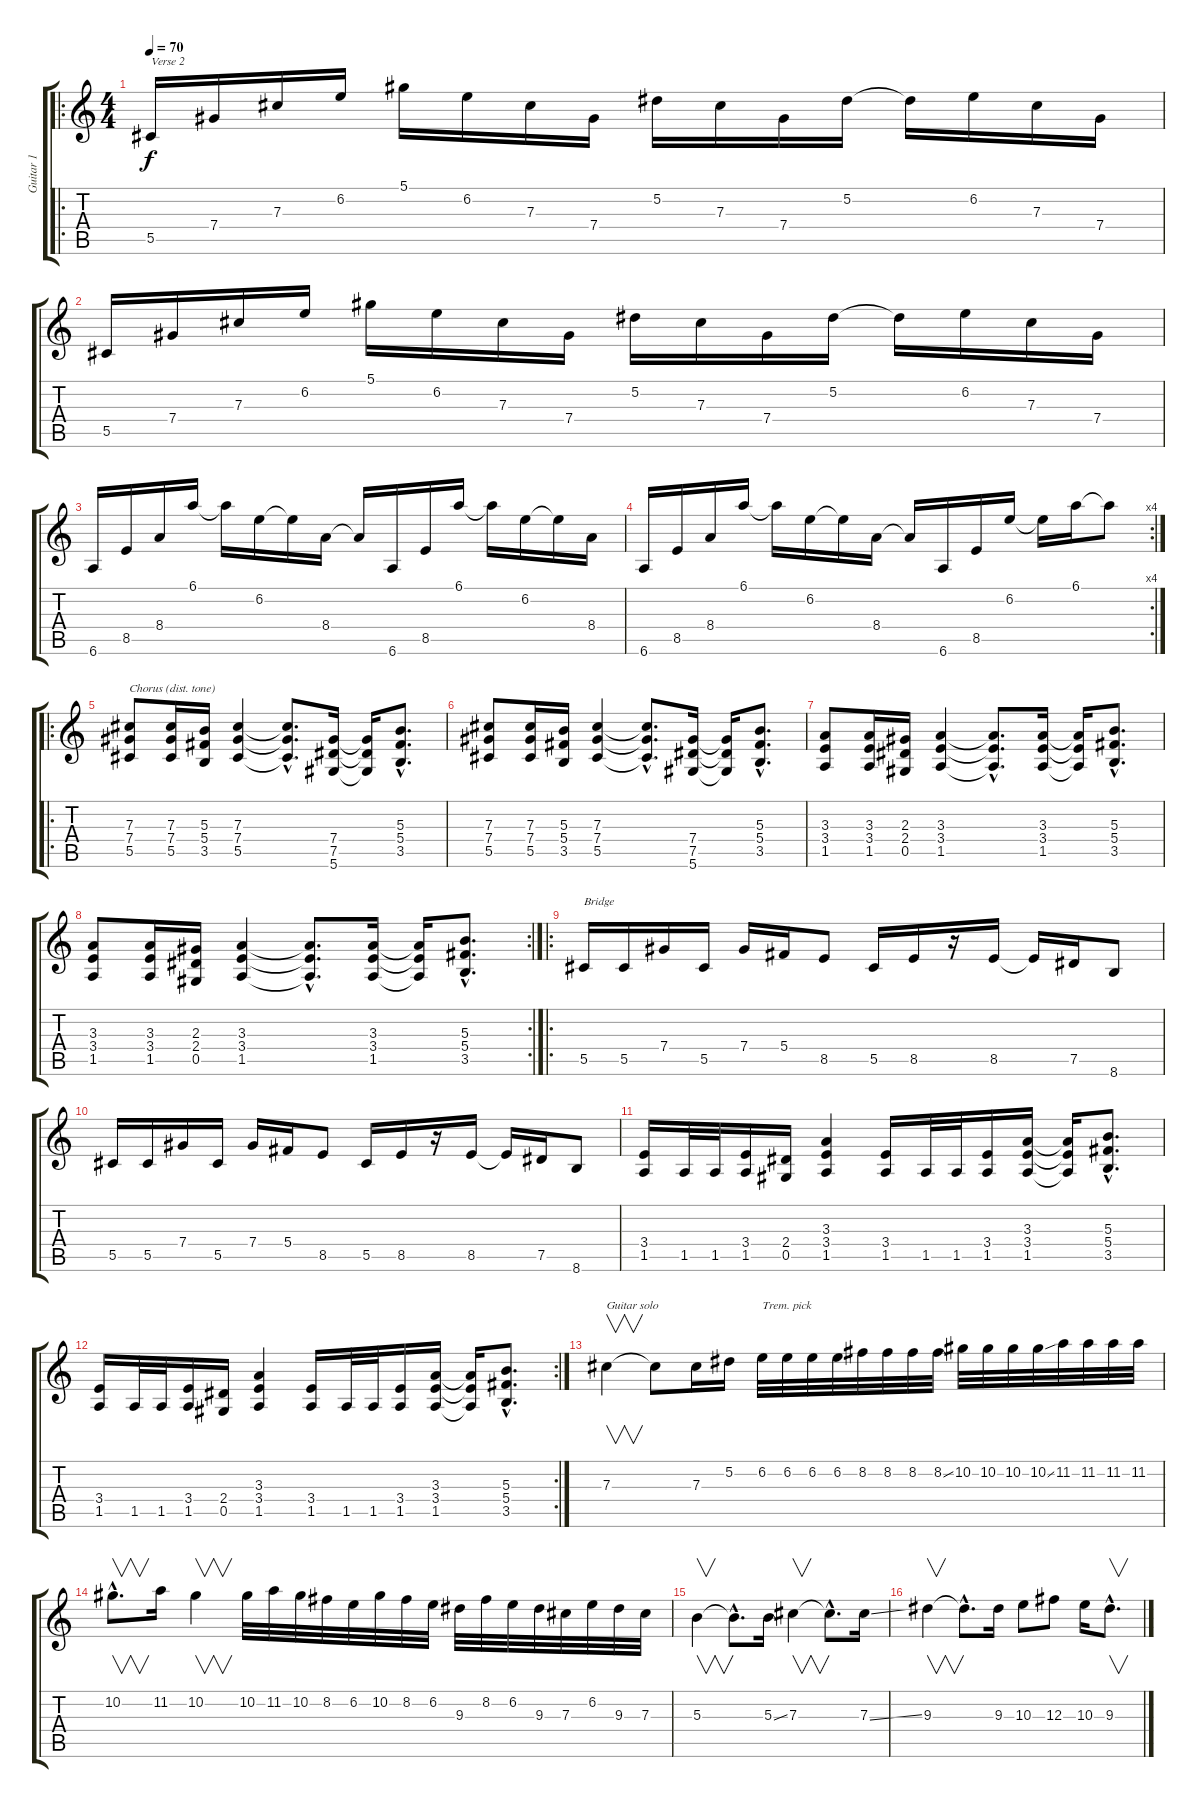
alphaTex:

\track ("Guitar 1" "Guitar 1") {instrument electricguitarclean}
\staff {score tabs}
\tuning (Eb4 Bb3 Gb3 Db3 Ab2 Eb2) {hide}
\ro
\ts (4 4)
\tempo 70
\clef g2
\ks c
5.5.16{txt "Verse 2" dy f} 7.4.16 7.3.16 6.2.16 5.1.16 6.2.16 7.3.16 7.4.16 5.2.16 7.3.16 7.4.16 5.2.16 5.2{t}.16 6.2.16 7.3.16 7.4.16 |
5.5.16 7.4.16 7.3.16 6.2.16 5.1.16 6.2.16 7.3.16 7.4.16 5.2.16 7.3.16 7.4.16 5.2.16 5.2{t}.16 6.2.16 7.3.16 7.4.16 |
6.6.16 8.5.16 8.4.16 6.1.16 6.1{t}.16 6.2.16 6.2{t}.16 8.4.16 8.4{t}.16 6.6.16 8.5.16 6.1.16 6.1{t}.16 6.2.16 6.2{t}.16 8.4.16 |
\rc 4
6.6.16 8.5.16 8.4.16 6.1.16 6.1{t}.16 6.2.16 6.2{t}.16 8.4.16 8.4{t}.16 6.6.16 8.5.16 6.2.16 6.2{t}.16 6.1.16 6.1{t}.8 |
\ro
(7.3 7.4 5.5).8{txt "Chorus (dist. tone)"} (7.3 7.4 5.5).16 (5.3 5.4 3.5).16 (7.3 7.4 5.5).4 (7.3{hac t} 7.4{hac t} 5.5{hac t}).8{d} (7.4 7.5 5.6).16 (7.4{t} 7.5{t} 5.6{t}).16 (5.3{hac} 5.4{hac} 3.5{hac}).8{d} |
(7.3 7.4 5.5).8 (7.3 7.4 5.5).16 (5.3 5.4 3.5).16 (7.3 7.4 5.5).4 (7.3{hac t} 7.4{hac t} 5.5{hac t}).8{d} (7.4 7.5 5.6).16 (7.4{t} 7.5{t} 5.6{t}).16 (5.3{hac} 5.4{hac} 3.5{hac}).8{d} |
(3.3 3.4 1.5).8 (3.3 3.4 1.5).16 (2.3 2.4 0.5).16 (3.3 3.4 1.5).4 (3.3{hac t} 3.4{hac t} 1.5{hac t}).8{d} (3.3 3.4 1.5).16 (3.3{t} 3.4{t} 1.5{t}).16 (5.3{hac} 5.4{hac} 3.5{hac}).8{d} |
\rc 2
(3.3 3.4 1.5).8 (3.3 3.4 1.5).16 (2.3 2.4 0.5).16 (3.3 3.4 1.5).4 (3.3{hac t} 3.4{hac t} 1.5{hac t}).8{d} (3.3 3.4 1.5).16 (3.3{t} 3.4{t} 1.5{t}).16 (5.3{hac} 5.4{hac} 3.5{hac}).8{d} |
\ro
5.5.16{txt "Bridge"} 5.5.16 7.4.16 5.5.16 7.4.16 5.4.16 8.5.8 5.5.16 8.5.16 r.16 8.5.16 8.5{t}.16 7.5.16 8.6.8 |
5.5.16 5.5.16 7.4.16 5.5.16 7.4.16 5.4.16 8.5.8 5.5.16 8.5.16 r.16 8.5.16 8.5{t}.16 7.5.16 8.6.8 |
(3.4 1.5).16 1.5.32 1.5.32 (3.4 1.5).16 (2.4 0.5).16 (3.3 3.4 1.5).4 (3.4 1.5).16 1.5.32 1.5.32 (3.4 1.5).16 (3.3 3.4 1.5).16 (3.3{t} 3.4{t} 1.5{t}).16 (5.3{hac} 5.4{hac} 3.5{hac}).8{d} |
\rc 2
(3.4 1.5).16 1.5.32 1.5.32 (3.4 1.5).16 (2.4 0.5).16 (3.3 3.4 1.5).4 (3.4 1.5).16 1.5.32 1.5.32 (3.4 1.5).16 (3.3 3.4 1.5).16 (3.3{t} 3.4{t} 1.5{t}).16 (5.3{hac} 5.4{hac} 3.5{hac}).8{d} |
7.3.4{v txt "Guitar solo"} 7.3{t}.8 7.3.16 5.2.16 6.2.32{txt "Trem. pick"} 6.2.32 6.2.32 6.2.32 8.2.32 8.2.32 8.2.32 8.2{ss}.32 10.2.32 10.2.32 10.2.32 10.2{ss}.32 11.2.32 11.2.32 11.2.32 11.2.32 |
10.2{hac}.8{v d} 11.2.16 10.2.4{v} 10.2.32 11.2.32 10.2.32 8.2.32 6.2.32 10.2.32 8.2.32 6.2.32 9.3.32 8.2.32 6.2.32 9.3.32 7.3.32 6.2.32 9.3.32 7.3.32 |
5.3.4{v} 5.3{hac t}.8{d} 5.3{ss}.16 7.3.4{v} 7.3{hac t}.8{d} 7.3{ss}.16 |
9.3.4{v} 9.3{hac t}.8{d} 9.3.16 10.3.8 12.3.8 10.3.16 9.3{hac}.8{v d}
